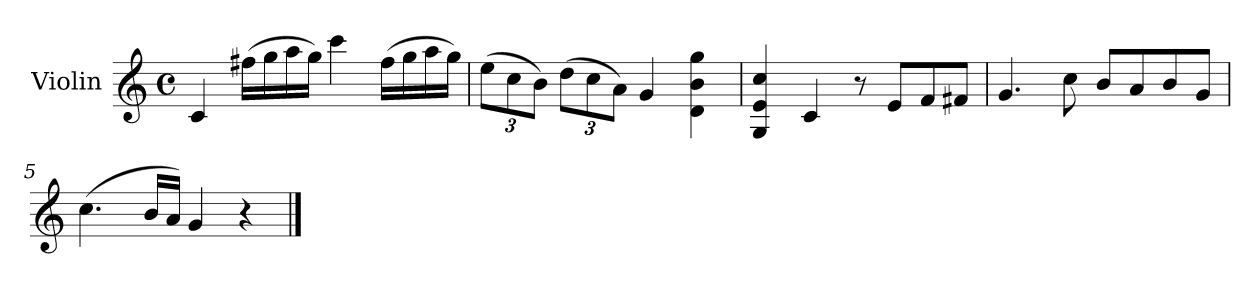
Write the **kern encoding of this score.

**kern
*part1
*staff1
*I"Violin
*I'Vln.
*clefG2
*k[]
*M4/4
*met(c)
=1
4c/
(>16ff#X\LL
16gg\
16aa\
16gg\JJ)
4ccc\
(>16ff#\LL
16gg\
16aa\
16gg\JJ)
=2
*Xbrackettup
(>12ee\L
12cc\
12b\J)
(>12dd\L
12cc\
12a\J)
4g/
4d\ 4b\ 4gg\
=3
4G/ 4e/ 4cc/
4c/
8r
8e/L
8f/
8f#X/J
=4
4.g/
8cc\
8b/L
8a/
8b/
8g/J
!!LO:LB:g=z
=5
(>4.cc\
16b/LL
16a/JJ)
4g/
4r
==
*-
